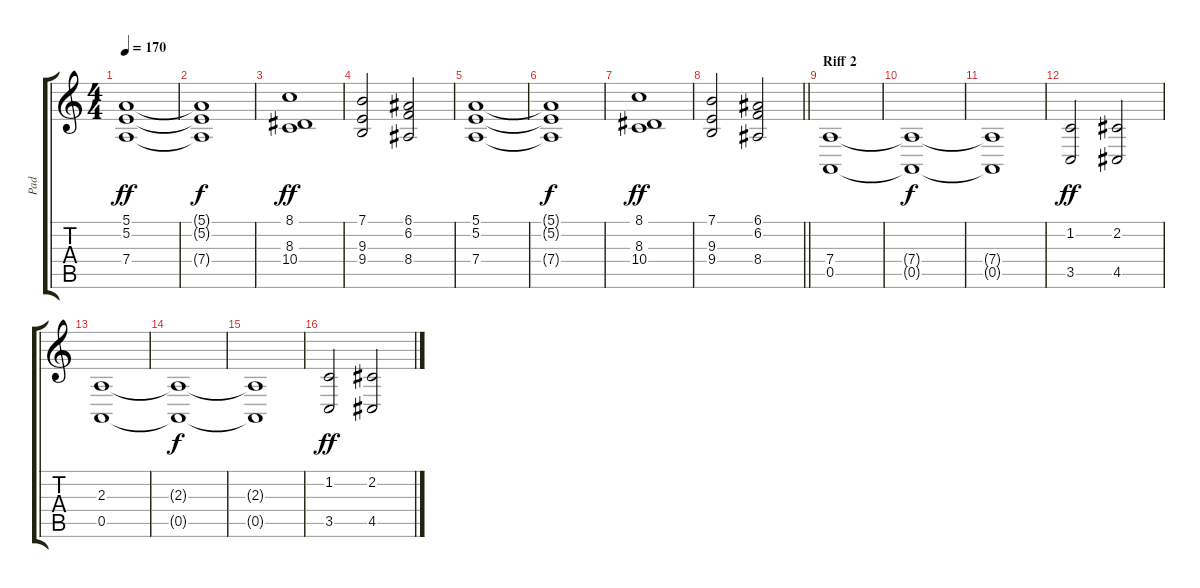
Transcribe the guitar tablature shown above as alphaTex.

\track ("Pad" "Pad") {instrument lead3calliope}
\staff {score tabs}
\tuning (E4 B3 G3 D3 A2 E2) {hide}
\ts (4 4)
\tempo 170
\clef g2
\ks c
(5.1 5.2 7.4).1{dy ff} |
(5.1{t} 5.2{t} 7.4{t}).1{dy f} |
(8.1 8.3 10.4).1{dy ff} |
(7.1 9.3 9.4).2 (6.1 6.2 8.4).2 |
(5.1 5.2 7.4).1 |
(5.1{t} 5.2{t} 7.4{t}).1{dy f} |
(8.1 8.3 10.4).1{dy ff} |
\barLineRight lightlight
(7.1 9.3 9.4).2 (6.1 6.2 8.4).2 |
\section ("" "Riff 2")
(7.4 0.5).1 |
(7.4{t} 0.5{t}).1{dy f} |
(7.4{t} 0.5{t}).1 |
(1.2 3.5).2{dy ff} (2.2 4.5).2 |
(2.3 0.5).1 |
(2.3{t} 0.5{t}).1{dy f} |
(2.3{t} 0.5{t}).1 |
(1.2 3.5).2{dy ff} (2.2 4.5).2
